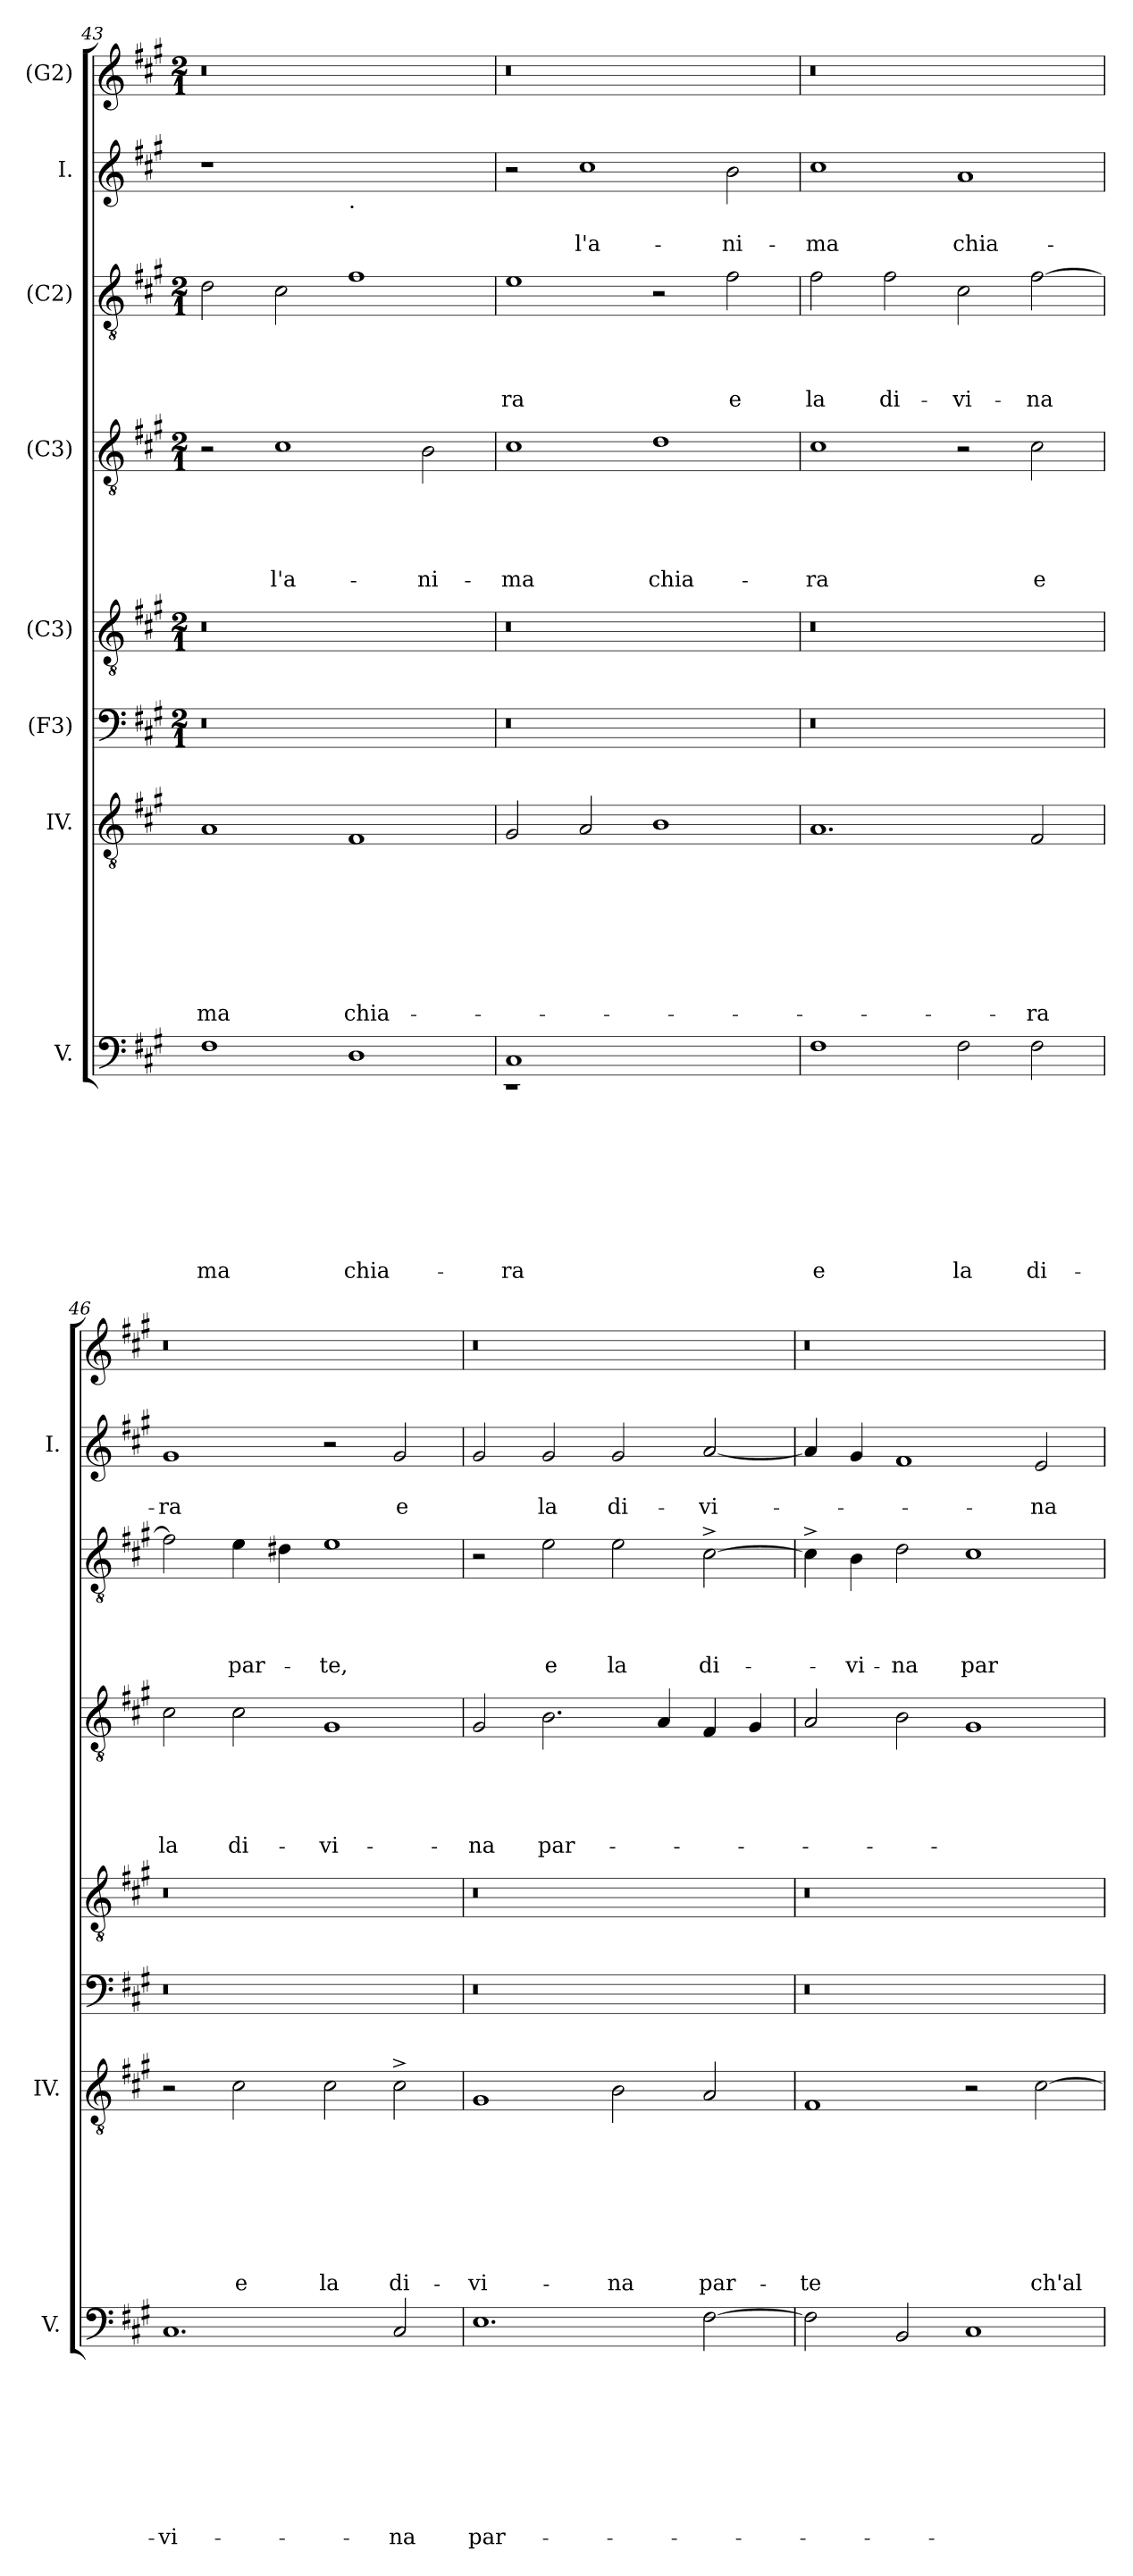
**kern	**text	**text	**text	**text	**text	**text	**text	**text	**text	**kern	**text	**text	**text	**text	**text	**text	**text	**text	**kern	**kern	**kern	**text	**text	**text	**text	**text	**kern	**text	**text	**text	**text	**kern	**text	**text	**kern
*part8	*part8	*part8	*part8	*part8	*part8	*part8	*part8	*part8	*part8	*part7	*part7	*part7	*part7	*part7	*part7	*part7	*part7	*part7	*part6	*part5	*part4	*part4	*part4	*part4	*part4	*part4	*part3	*part3	*part3	*part3	*part3	*part2	*part2	*part2	*part1
*staff8	*staff8	*staff8	*staff8	*staff8	*staff8	*staff8	*staff8	*staff8	*staff8	*staff7	*staff7	*staff7	*staff7	*staff7	*staff7	*staff7	*staff7	*staff7	*staff6	*staff5	*staff4	*staff4	*staff4	*staff4	*staff4	*staff4	*staff3	*staff3	*staff3	*staff3	*staff3	*staff2	*staff2	*staff2	*staff1
*I"V.	*	*	*	*	*	*	*	*	*	*I"IV.	*	*	*	*	*	*	*	*	*I"(F3)	*I"(C3)	*I"(C3)	*	*	*	*	*	*I"(C2)	*	*	*	*	*I"I.	*	*	*I"(G2)
*I'V.	*	*	*	*	*	*	*	*	*	*I'IV.	*	*	*	*	*	*	*	*	*	*	*	*	*	*	*	*	*	*	*	*	*	*I'I.	*	*	*
*clefF4	*	*	*	*	*	*	*	*	*	*clefGv2	*	*	*	*	*	*	*	*	*clefF4	*clefGv2	*clefGv2	*	*	*	*	*	*clefGv2	*	*	*	*	*clefG2	*	*	*clefG2
*k[f#c#g#]	*	*	*	*	*	*	*	*	*	*k[f#c#g#]	*	*	*	*	*	*	*	*	*k[f#c#g#]	*k[f#c#g#]	*k[f#c#g#]	*	*	*	*	*	*k[f#c#g#]	*	*	*	*	*k[f#c#g#]	*	*	*k[f#c#g#]
*A:	*	*	*	*	*	*	*	*	*	*A:	*	*	*	*	*	*	*	*	*A:	*A:	*A:	*	*	*	*	*	*A:	*	*	*	*	*A:	*	*	*A:
*	*	*	*	*	*	*	*	*	*	*	*	*	*	*	*	*	*	*	*M2/1	*M2/1	*M2/1	*	*	*	*	*	*M2/1	*	*	*	*	*	*	*	*M2/1
=43	=43	=43	=43	=43	=43	=43	=43	=43	=43	=43	=43	=43	=43	=43	=43	=43	=43	=43	=43	=43	=43	=43	=43	=43	=43	=43	=43	=43	=43	=43	=43	=43	=43	=43	=43
!	!	!	!	!	!	!	!	!	!LO:LY:b	!	!	!	!	!	!	!	!	!LO:LY:b	!	!	!	!	!	!	!	!	!	!	!	!	!	!	!	!	!
1F#	.	.	.	.	.	.	.	.	-ma	1A	.	.	.	.	.	.	.	-ma	0r	0r	2r	.	.	.	.	.	2d\	.	.	.	.	1r	.	.	0r
!	!	!	!	!	!	!	!	!	!	!	!	!	!	!	!	!	!	!	!	!	!	!	!	!	!	!LO:LY:b	!	!	!	!	!	!	!	!	!
.	.	.	.	.	.	.	.	.	.	.	.	.	.	.	.	.	.	.	.	.	1c#	.	.	.	.	l'a-	2c#\	.	.	.	.	.	.	.	.
!	!	!	!	!	!	!	!	!	!	!	!	!	!	!	!	!	!	!	!	!	!	!	!	!	!	!	!	!	!	!	!	!LO:TX:b:t=.	!	!	!
!	!	!	!	!	!	!	!	!	!LO:LY:b	!	!	!	!	!	!	!	!	!LO:LY:b	!	!	!	!	!	!	!	!	!	!	!	!	!	!	!	!	!
1D	.	.	.	.	.	.	.	.	chia-	1F#	.	.	.	.	.	.	.	chia-	.	.	.	.	.	.	.	.	1f#	.	.	.	.	1ryy	.	.	.
!	!	!	!	!	!	!	!	!	!	!	!	!	!	!	!	!	!	!	!	!	!	!	!	!	!	!LO:LY:b	!	!	!	!	!	!	!	!	!
.	.	.	.	.	.	.	.	.	.	.	.	.	.	.	.	.	.	.	.	.	2B\	.	.	.	.	-ni-	.	.	.	.	.	.	.	.	.
=44	=44	=44	=44	=44	=44	=44	=44	=44	=44	=44	=44	=44	=44	=44	=44	=44	=44	=44	=44	=44	=44	=44	=44	=44	=44	=44	=44	=44	=44	=44	=44	=44	=44	=44	=44
*^	*	*	*	*	*	*	*	*	*	*	*	*	*	*	*	*	*	*	*	*	*	*	*	*	*	*	*	*	*	*	*	*	*	*	*
!	!LO:N:vis=1	!	!	!	!	!	!	!	!	!LO:LY:b	!	!	!	!	!	!	!	!	!	!	!	!	!	!	!	!	!LO:LY:b	!	!	!	!	!LO:LY:b	!	!	!	!
1C#	0rEE	.	.	.	.	.	.	.	.	-ra	2G#/	.	.	.	.	.	.	.	.	0r	0r	1c#	.	.	.	.	-ma	1e	.	.	.	-ra	2r	.	.	0r
!	!	!	!	!	!	!	!	!	!	!	!	!	!	!	!	!	!	!	!	!	!	!	!	!	!	!	!	!	!	!	!	!	!	!	!LO:LY:b	!
.	.	.	.	.	.	.	.	.	.	.	2A/	.	.	.	.	.	.	.	.	.	.	.	.	.	.	.	.	.	.	.	.	.	1cc#	.	l'a-	.
!	!	!	!	!	!	!	!	!	!	!	!	!	!	!	!	!	!	!	!	!	!	!	!	!	!	!	!LO:LY:b	!	!	!	!	!	!	!	!	!
1ryy	.	.	.	.	.	.	.	.	.	.	1B	.	.	.	.	.	.	.	.	.	.	1d	.	.	.	.	chia-	2r	.	.	.	.	.	.	.	.
!	!	!	!	!	!	!	!	!	!	!	!	!	!	!	!	!	!	!	!	!	!	!	!	!	!	!	!	!	!	!	!	!LO:LY:b	!	!	!LO:LY:b	!
.	.	.	.	.	.	.	.	.	.	.	.	.	.	.	.	.	.	.	.	.	.	.	.	.	.	.	.	2f#\	.	.	.	e	2b\	.	-ni-	.
*v	*v	*	*	*	*	*	*	*	*	*	*	*	*	*	*	*	*	*	*	*	*	*	*	*	*	*	*	*	*	*	*	*	*	*	*	*
=45	=45	=45	=45	=45	=45	=45	=45	=45	=45	=45	=45	=45	=45	=45	=45	=45	=45	=45	=45	=45	=45	=45	=45	=45	=45	=45	=45	=45	=45	=45	=45	=45	=45	=45	=45
!	!	!	!	!	!	!	!	!	!LO:LY:b:rj	!	!	!	!	!	!	!	!	!	!	!	!	!	!	!	!	!LO:LY:b	!	!	!	!	!LO:LY:b	!	!	!LO:LY:b	!
1F#	.	.	.	.	.	.	.	.	e	1.A	.	.	.	.	.	.	.	.	0r	0r	1c#	.	.	.	.	-ra	2f#\	.	.	.	la	1cc#	.	-ma	0r
!	!	!	!	!	!	!	!	!	!	!	!	!	!	!	!	!	!	!	!	!	!	!	!	!	!	!	!	!	!	!	!LO:LY:b	!	!	!	!
.	.	.	.	.	.	.	.	.	.	.	.	.	.	.	.	.	.	.	.	.	.	.	.	.	.	.	2f#\	.	.	.	di-	.	.	.	.
!	!	!	!	!	!	!	!	!	!LO:LY:b	!	!	!	!	!	!	!	!	!	!	!	!	!	!	!	!	!	!	!	!	!	!LO:LY:b	!	!	!LO:LY:b	!
2F#\	.	.	.	.	.	.	.	.	la	.	.	.	.	.	.	.	.	.	.	.	2r	.	.	.	.	.	2c#\	.	.	.	-vi-	1a	.	chia-	.
!	!	!	!	!	!	!	!	!	!LO:LY:b	!	!	!	!	!	!	!	!	!LO:LY:b	!	!	!	!	!	!	!	!LO:LY:b	!	!	!	!	!LO:LY:b	!	!	!	!
2F#\	.	.	.	.	.	.	.	.	di-	2F#/	.	.	.	.	.	.	.	-ra	.	.	2c#\	.	.	.	.	e	[>2f#\	.	.	.	-na	.	.	.	.
=46	=46	=46	=46	=46	=46	=46	=46	=46	=46	=46	=46	=46	=46	=46	=46	=46	=46	=46	=46	=46	=46	=46	=46	=46	=46	=46	=46	=46	=46	=46	=46	=46	=46	=46	=46
!	!	!	!	!	!	!	!	!	!LO:LY:b	!	!	!	!	!	!	!	!	!	!	!	!	!	!	!	!	!LO:LY:b	!	!	!	!	!	!	!	!LO:LY:b	!
1.C#	.	.	.	.	.	.	.	.	-vi-	2r	.	.	.	.	.	.	.	.	0r	0r	2c#\	.	.	.	.	la	2f#\]	.	.	.	.	1g#	.	-ra	0r
!	!	!	!	!	!	!	!	!	!	!	!	!	!	!	!	!	!	!LO:LY:b	!	!	!	!	!	!	!	!LO:LY:b	!	!	!	!	!LO:LY:b	!	!	!	!
.	.	.	.	.	.	.	.	.	.	2c#\	.	.	.	.	.	.	.	e	.	.	2c#\	.	.	.	.	di-	4e\	.	.	.	par-	.	.	.	.
.	.	.	.	.	.	.	.	.	.	.	.	.	.	.	.	.	.	.	.	.	.	.	.	.	.	.	4d#\	.	.	.	.	.	.	.	.
!	!	!	!	!	!	!	!	!	!	!	!	!	!	!	!	!	!	!LO:LY:b	!	!	!	!	!	!	!	!LO:LY:b	!	!	!	!	!LO:LY:b	!	!	!	!
.	.	.	.	.	.	.	.	.	.	2c#\	.	.	.	.	.	.	.	la	.	.	1G#	.	.	.	.	-vi-	1e	.	.	.	-te,	2r	.	.	.
!	!	!	!	!	!	!	!	!	!LO:LY:b	!	!	!	!	!	!	!	!	!LO:LY:b	!	!	!	!	!	!	!	!	!	!	!	!	!	!	!	!LO:LY:b:rj	!
2C#/	.	.	.	.	.	.	.	.	-na	2c#^>\	.	.	.	.	.	.	.	di-	.	.	.	.	.	.	.	.	.	.	.	.	.	2g#/	.	e	.
!!LO:PB:g=z
=47	=47	=47	=47	=47	=47	=47	=47	=47	=47	=47	=47	=47	=47	=47	=47	=47	=47	=47	=47	=47	=47	=47	=47	=47	=47	=47	=47	=47	=47	=47	=47	=47	=47	=47	=47
!	!	!	!	!	!	!	!	!	!LO:LY:b	!	!	!	!	!	!	!	!	!LO:LY:b	!	!	!	!	!	!	!	!LO:LY:b	!	!	!	!	!	!	!	!	!
1.E	.	.	.	.	.	.	.	.	par-	1G#	.	.	.	.	.	.	.	-vi-	0r	0r	2G#/	.	.	.	.	-na	2r	.	.	.	.	2g#/	.	.	0r
!	!	!	!	!	!	!	!	!	!	!	!	!	!	!	!	!	!	!	!	!	!	!	!	!	!	!LO:LY:b	!	!	!	!	!LO:LY:b	!	!	!LO:LY:b	!
.	.	.	.	.	.	.	.	.	.	.	.	.	.	.	.	.	.	.	.	.	2.B\	.	.	.	.	par-	2e\	.	.	.	e	2g#/	.	la	.
!	!	!	!	!	!	!	!	!	!	!	!	!	!	!	!	!	!	!LO:LY:b	!	!	!	!	!	!	!	!	!	!	!	!	!LO:LY:b	!	!	!LO:LY:b	!
.	.	.	.	.	.	.	.	.	.	2B\	.	.	.	.	.	.	.	-na	.	.	.	.	.	.	.	.	2e\	.	.	.	la	2g#/	.	di-	.
.	.	.	.	.	.	.	.	.	.	.	.	.	.	.	.	.	.	.	.	.	4A/	.	.	.	.	.	.	.	.	.	.	.	.	.	.
!	!	!	!	!	!	!	!	!	!	!	!	!	!	!	!	!	!	!LO:LY:b	!	!	!	!	!	!	!	!	!	!	!	!	!LO:LY:b	!	!	!LO:LY:b	!
[>2F#\	.	.	.	.	.	.	.	.	.	2A/	.	.	.	.	.	.	.	par-	.	.	4F#/	.	.	.	.	.	[>2c#^>\	.	.	.	di-	[<2a/	.	-vi-	.
.	.	.	.	.	.	.	.	.	.	.	.	.	.	.	.	.	.	.	.	.	4G#/	.	.	.	.	.	.	.	.	.	.	.	.	.	.
=48	=48	=48	=48	=48	=48	=48	=48	=48	=48	=48	=48	=48	=48	=48	=48	=48	=48	=48	=48	=48	=48	=48	=48	=48	=48	=48	=48	=48	=48	=48	=48	=48	=48	=48	=48
!	!	!	!	!	!	!	!	!	!	!	!	!	!	!	!	!	!	!LO:LY:b	!	!	!	!	!	!	!	!	!	!	!	!	!	!	!	!	!
2F#\]	.	.	.	.	.	.	.	.	.	1F#	.	.	.	.	.	.	.	-te	0r	0r	2A/	.	.	.	.	.	4c#^>\]	.	.	.	.	4a/]	.	.	0r
!	!	!	!	!	!	!	!	!	!	!	!	!	!	!	!	!	!	!	!	!	!	!	!	!	!	!	!	!	!	!	!LO:LY:b	!	!	!	!
.	.	.	.	.	.	.	.	.	.	.	.	.	.	.	.	.	.	.	.	.	.	.	.	.	.	.	4B\	.	.	.	-vi-	4g#/	.	.	.
!	!	!	!	!	!	!	!	!	!	!	!	!	!	!	!	!	!	!	!	!	!	!	!	!	!	!	!	!	!	!	!LO:LY:b	!	!	!	!
2BB/	.	.	.	.	.	.	.	.	.	.	.	.	.	.	.	.	.	.	.	.	2B\	.	.	.	.	.	2d\	.	.	.	-na	1f#	.	.	.
!	!	!	!	!	!	!	!	!	!	!	!	!	!	!	!	!	!	!	!	!	!	!	!	!	!	!	!	!	!	!	!LO:LY:b	!	!	!	!
1C#	.	.	.	.	.	.	.	.	.	2r	.	.	.	.	.	.	.	.	.	.	1G#	.	.	.	.	.	1c#	.	.	.	par-	.	.	.	.
!	!	!	!	!	!	!	!	!	!	!	!	!	!	!	!	!	!	!LO:LY:b	!	!	!	!	!	!	!	!	!	!	!	!	!	!	!	!LO:LY:b	!
.	.	.	.	.	.	.	.	.	.	[>2c#\	.	.	.	.	.	.	.	ch'al-	.	.	.	.	.	.	.	.	.	.	.	.	.	2e/	.	-na	.
=	=	=	=	=	=	=	=	=	=	=	=	=	=	=	=	=	=	=	=	=	=	=	=	=	=	=	=	=	=	=	=	=	=	=	=
*-	*-	*-	*-	*-	*-	*-	*-	*-	*-	*-	*-	*-	*-	*-	*-	*-	*-	*-	*-	*-	*-	*-	*-	*-	*-	*-	*-	*-	*-	*-	*-	*-	*-	*-	*-
